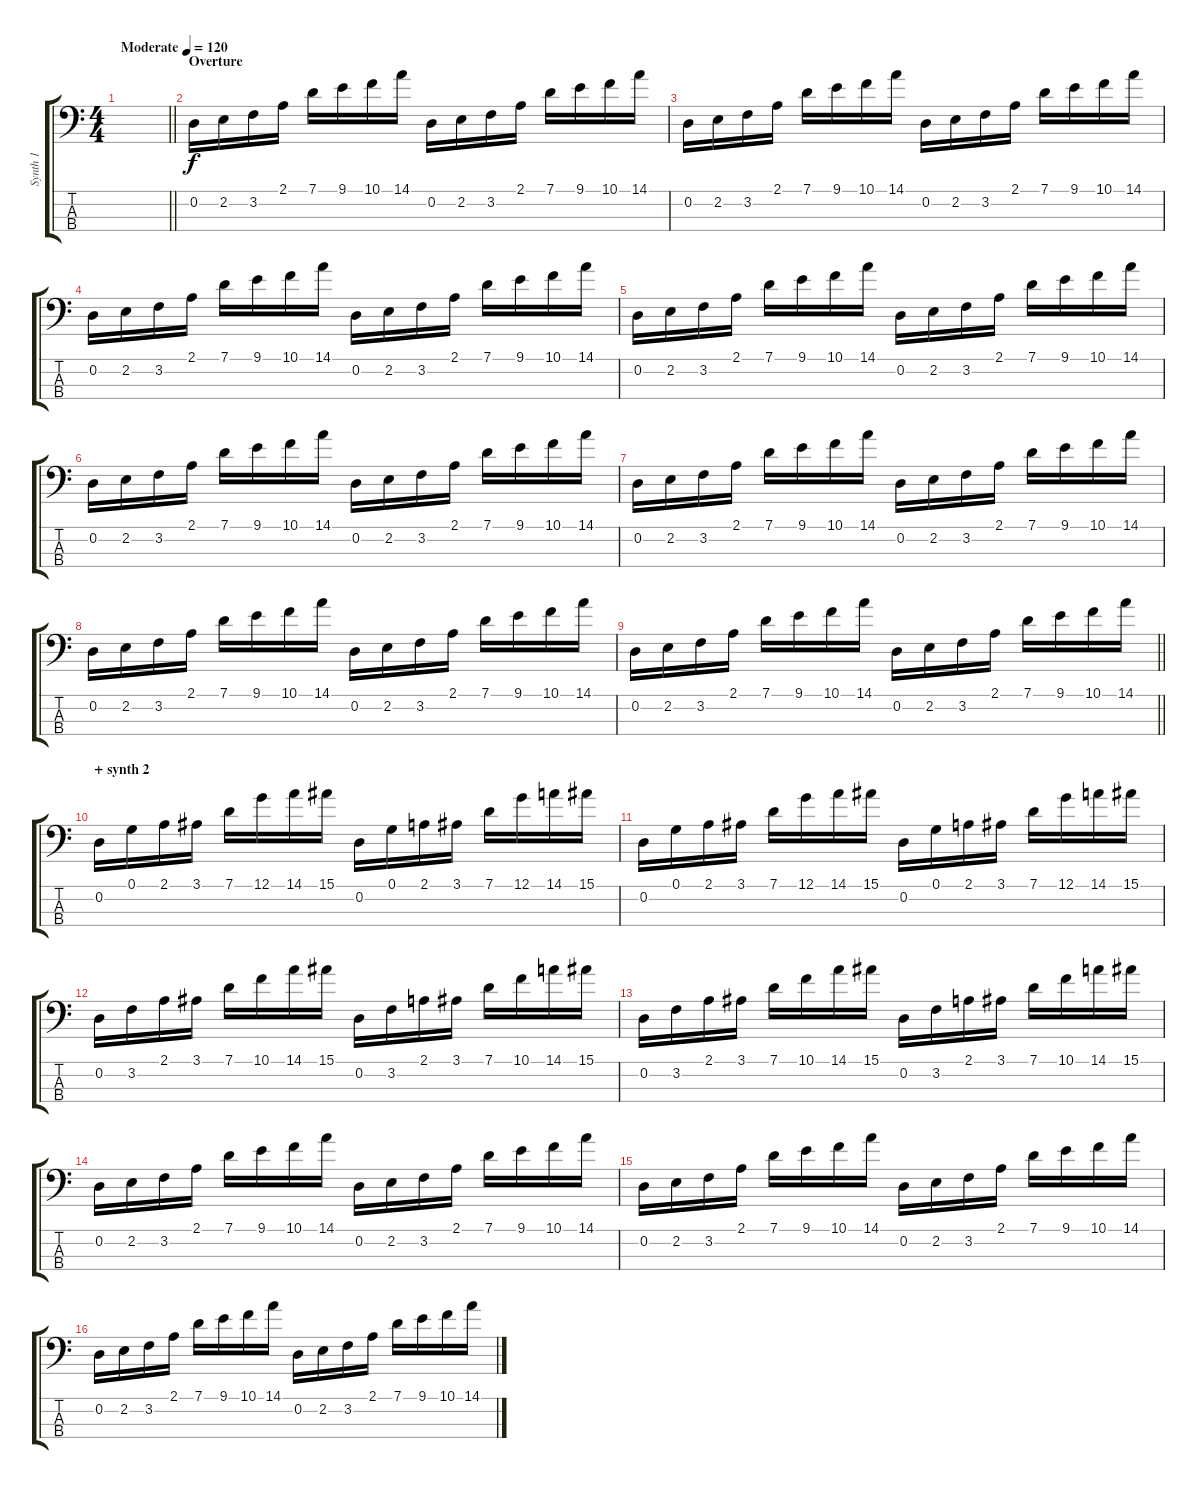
\track ("Synth 1" "Synth 1") {instrument synthbass2}
\staff {score tabs}
\tuning (G2 D2 A1 E1) {hide}
\ts (4 4)
\tempo (120 "Moderate")
\clef f4
\barLineRight lightlight
\ks c
|
\section ("" "Overture")
0.2.16 2.2.16 3.2.16 2.1.16 7.1.16 9.1.16 10.1.16 14.1.16 0.2.16 2.2.16 3.2.16 2.1.16 7.1.16 9.1.16 10.1.16 14.1.16 |
0.2.16 2.2.16 3.2.16 2.1.16 7.1.16 9.1.16 10.1.16 14.1.16 0.2.16 2.2.16 3.2.16 2.1.16 7.1.16 9.1.16 10.1.16 14.1.16 |
0.2.16 2.2.16 3.2.16 2.1.16 7.1.16 9.1.16 10.1.16 14.1.16 0.2.16 2.2.16 3.2.16 2.1.16 7.1.16 9.1.16 10.1.16 14.1.16 |
0.2.16 2.2.16 3.2.16 2.1.16 7.1.16 9.1.16 10.1.16 14.1.16 0.2.16 2.2.16 3.2.16 2.1.16 7.1.16 9.1.16 10.1.16 14.1.16 |
0.2.16 2.2.16 3.2.16 2.1.16 7.1.16 9.1.16 10.1.16 14.1.16 0.2.16 2.2.16 3.2.16 2.1.16 7.1.16 9.1.16 10.1.16 14.1.16 |
0.2.16 2.2.16 3.2.16 2.1.16 7.1.16 9.1.16 10.1.16 14.1.16 0.2.16 2.2.16 3.2.16 2.1.16 7.1.16 9.1.16 10.1.16 14.1.16 |
0.2.16 2.2.16 3.2.16 2.1.16 7.1.16 9.1.16 10.1.16 14.1.16 0.2.16 2.2.16 3.2.16 2.1.16 7.1.16 9.1.16 10.1.16 14.1.16 |
\barLineRight lightlight
0.2.16 2.2.16 3.2.16 2.1.16 7.1.16 9.1.16 10.1.16 14.1.16 0.2.16 2.2.16 3.2.16 2.1.16 7.1.16 9.1.16 10.1.16 14.1.16 |
\section ("" "+ synth 2")
0.2.16 0.1.16 2.1.16 3.1.16 7.1.16 12.1.16 14.1.16 15.1.16 0.2.16 0.1.16 2.1.16 3.1.16 7.1.16 12.1.16 14.1.16 15.1.16 |
0.2.16 0.1.16 2.1.16 3.1.16 7.1.16 12.1.16 14.1.16 15.1.16 0.2.16 0.1.16 2.1.16 3.1.16 7.1.16 12.1.16 14.1.16 15.1.16 |
0.2.16 3.2.16 2.1.16 3.1.16 7.1.16 10.1.16 14.1.16 15.1.16 0.2.16 3.2.16 2.1.16 3.1.16 7.1.16 10.1.16 14.1.16 15.1.16 |
0.2.16 3.2.16 2.1.16 3.1.16 7.1.16 10.1.16 14.1.16 15.1.16 0.2.16 3.2.16 2.1.16 3.1.16 7.1.16 10.1.16 14.1.16 15.1.16 |
0.2.16 2.2.16 3.2.16 2.1.16 7.1.16 9.1.16 10.1.16 14.1.16 0.2.16 2.2.16 3.2.16 2.1.16 7.1.16 9.1.16 10.1.16 14.1.16 |
0.2.16 2.2.16 3.2.16 2.1.16 7.1.16 9.1.16 10.1.16 14.1.16 0.2.16 2.2.16 3.2.16 2.1.16 7.1.16 9.1.16 10.1.16 14.1.16 |
0.2.16 2.2.16 3.2.16 2.1.16 7.1.16 9.1.16 10.1.16 14.1.16 0.2.16 2.2.16 3.2.16 2.1.16 7.1.16 9.1.16 10.1.16 14.1.16
